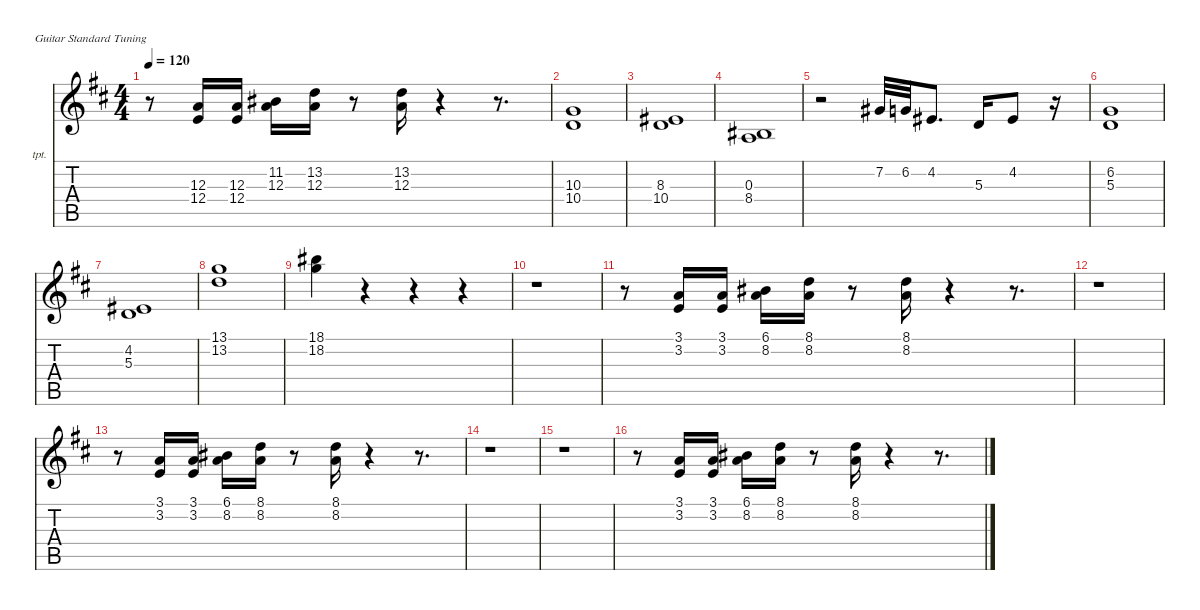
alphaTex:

\defaultSystemsLayout 4
\hideDynamics
\bracketExtendMode nobrackets
\firstSystemTrackNameOrientation horizontal
\otherSystemsTrackNameOrientation horizontal
\track ("Trumpet" "tpt.") {instrument trumpet}
\staff {score tabs}
\tuning (E4 B3 G3 D3 A2 E2)
\displaytranspose 2
\ts (4 4)
\tempo 120
\clef g2
\ks d
r.8{dy f} (12.3{acc forcenatural} 12.4{acc forcenatural}).16 (12.3{acc forcenatural} 12.4{acc forcenatural}).16 (11.2{acc #} 12.3{acc forcenatural}).16 (13.2{acc forcenatural} 12.3{acc forcenatural}).16 r.8 (13.2{acc forcenatural} 12.3{acc forcenatural}).16 r.4 r.8{d} |
(10.3{acc forcenatural} 10.4{acc forcenatural}).1 |
(8.3{acc #} 10.4{acc forcenatural}).1 |
(0.3{acc forcenatural} 8.4{acc #}).1 |
r.2 7.2{acc #}.32 6.2{acc forcenatural}.32 4.2{acc #}.8{d} 5.3{acc forcenatural}.16 4.2{acc #}.8 r.16 |
(6.2{acc forcenatural} 5.3{acc forcenatural}).1 |
(4.2{acc #} 5.3{acc forcenatural}).1 |
(13.1{acc forcenatural} 13.2{acc forcenatural}).1 |
(18.1{acc #} 18.2{acc forcenatural}).4 r.4 r.4 r.4 |
r.1 |
r.8 (3.1{acc forcenatural} 3.2{acc forcenatural}).16 (3.1{acc forcenatural} 3.2{acc forcenatural}).16 (6.1{acc #} 8.2{acc forcenatural}).16 (8.1{acc forcenatural} 8.2{acc forcenatural}).16 r.8 (8.1{acc forcenatural} 8.2{acc forcenatural}).16 r.4 r.8{d} |
r.1 |
r.8 (3.1{acc forcenatural} 3.2{acc forcenatural}).16 (3.1{acc forcenatural} 3.2{acc forcenatural}).16 (6.1{acc #} 8.2{acc forcenatural}).16 (8.1{acc forcenatural} 8.2{acc forcenatural}).16 r.8 (8.1{acc forcenatural} 8.2{acc forcenatural}).16 r.4 r.8{d} |
r.1 |
r.1 |
r.8 (3.1{acc forcenatural} 3.2{acc forcenatural}).16 (3.1{acc forcenatural} 3.2{acc forcenatural}).16 (6.1{acc #} 8.2{acc forcenatural}).16 (8.1{acc forcenatural} 8.2{acc forcenatural}).16 r.8 (8.1{acc forcenatural} 8.2{acc forcenatural}).16 r.4 r.8{d}
